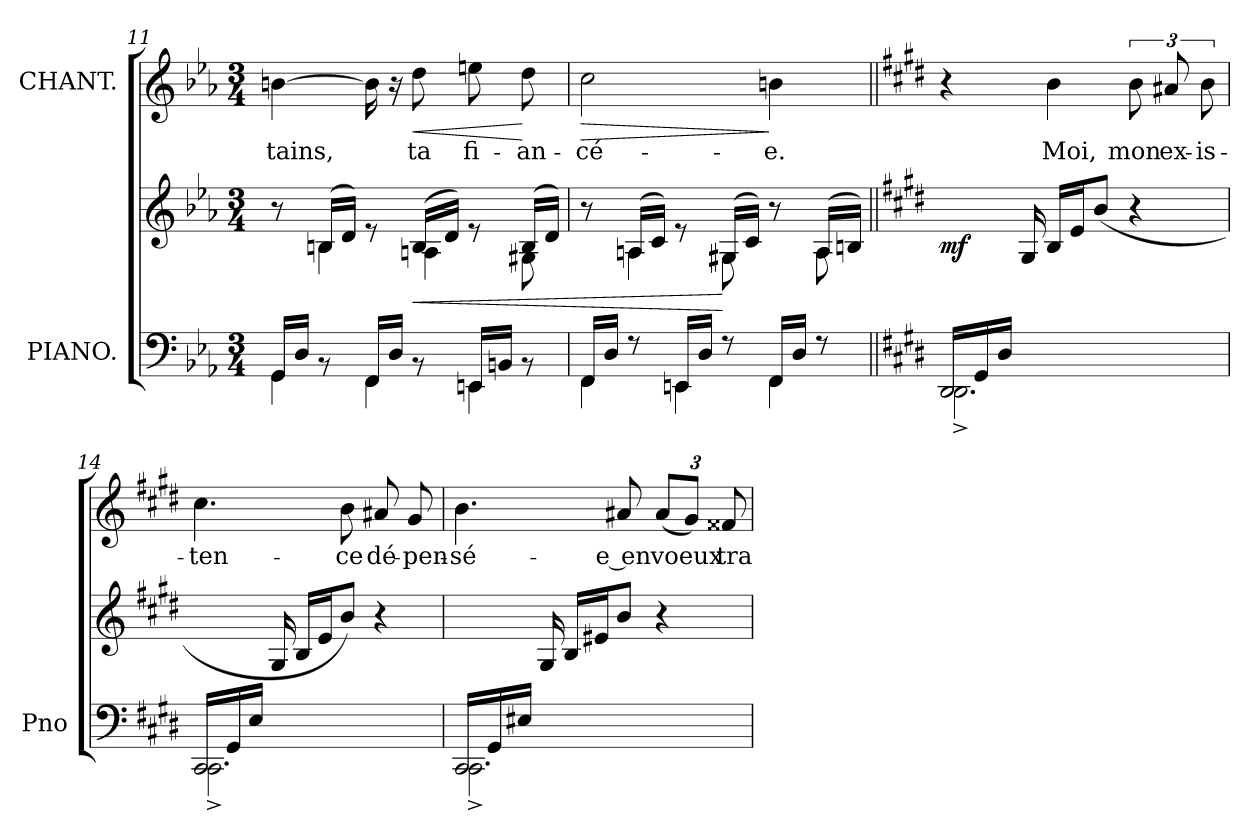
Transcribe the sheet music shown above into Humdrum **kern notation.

**kern	**kern	**dynam	**kern	**text	**dynam
*part2	*part2	*part2	*part1	*part1	*part1
*staff3	*staff2	*staff2/3	*staff1	*staff1	*staff1
*I"PIANO.	*	*	*I"CHANT.	*	*
*I'Pno	*	*	*	*	*
*clefF4	*clefG2	*	*clefG2	*	*
*k[b-e-a-]	*k[b-e-a-]	*	*k[b-e-a-]	*	*
*M3/4	*M3/4	*	*M3/4	*	*
=11	=11	=11	=11	=11	=11
*^	*^	*	*	*	*
!	!	!	!	!	!	!LO:LY:b	!
16GG/LL	4GG\	8r	8ryy	.	[4bn\	-tains,	.
16D/JJ	.	.	.	.	.	.	.
8rBB	.	(<16Bn/LL	4B\	.	.	.	.
.	.	16d/JJ)	.	.	.	.	.
*	*	*	*	*	*MM66	*	*
16FF/LL	4FF\	8re	.	.	16b\]	.	.
16D/JJ	.	.	.	.	16r	.	.
!	!	!	!	!LO:HP:b	!	!LO:LY:b	!LO:HP:b
8rBB	.	(<16B/LL	4An\	<	8dd\	ta	<
.	.	16d/JJ)	.	.	.	.	.
!	!	!	!	!	!	!LO:LY:b	!
16EEn/LL	4EE\	8re	.	.	8een\	fi-	.
16BBn/JJ	.	.	.	.	.	.	.
!	!	!	!	!	!	!LO:LY:b	!
8rBB	.	(<16B/LL	8G#X\	.	8dd\	-an-	[
.	.	16d/JJ)	.	.	.	.	.
!!LO:LB:g=z
=12	=12	=12	=12	=12	=12	=12	=12
!	!	!	!	!	!	!LO:LY:b	!LO:HP:b
16FF/LL	4FF\	8r	8ryy	.	2cc\	-cé-	>
16D/JJ	.	.	.	.	.	.	.
8r	.	(<16An/LL	4A\	.	.	.	.
.	.	16c/JJ)	.	.	.	.	.
16EEn/LL	4EE\	8re	.	.	.	.	.
16D/JJ	.	.	.	.	.	.	.
8r	.	(<16G#X/LL	8G#\	[	.	.	.
.	.	16c/JJ)	.	.	.	.	.
!	!	!	!	!	!	!LO:LY:b	!
16FF/LL	4FF\	8r	8ryy	.	4bn\	-e.	]
16D/JJ	.	.	.	.	.	.	.
8r	.	(<16A/LL	8A\	.	.	.	.
.	.	16Bn/JJ)	.	.	.	.	.
*	*	*v	*v	*	*	*	*
=13||	=13||	=13||	=13||	=13||	=13||	=13||
*k[f#c#g#d#]	*	*k[f#c#g#d#]	*	*k[f#c#g#d#]	*	*
!LO:N:head=open	!	!	!LO:DY:b	!	!	!
16DD#/LL	(<2.DD#^\	8.ryy	mf	4r	.	.
16GG#/	.	.	.	.	.	.
16D#/JJ	.	.	.	.	.	.
16ryy	.	16G#/	.	.	.	.
!	!	!	!	!	!LO:LY:b	!
4.ryy	.	16B/LL	.	4b\	Moi,	.
.	.	16e/J	.	.	.	.
.	.	(8b/J	.	.	.	.
!	!	!	!	!	!LO:LY:b	!
.	.	4r	.	12b\	mon	.
!	!	!	!	!	!LO:LY:b	!
.	.	.	.	12a#X/	ex-	.
8ryy	.	.	.	.	.	.
!	!	!	!	!	!LO:LY:b	!
.	.	.	.	12b\	-is-	.
=14	=14	=14	=14	=14	=14	=14
!LO:N:head=open	!	!	!	!	!LO:LY:b	!
16CC#/LL	(<2.CC#^\	8.ryy	.	4.cc#\	-ten-	.
16GG#/	.	.	.	.	.	.
16E/JJ	.	.	.	.	.	.
16ryy	.	16G#/	.	.	.	.
4.ryy	.	16B/LL	.	.	.	.
.	.	16e/J	.	.	.	.
!	!	!	!	!	!LO:LY:b	!
.	.	8b/J)	.	8b\	-ce	.
!	!	!	!	!	!LO:LY:b	!
.	.	4r	.	8a#X/	dé-	.
!	!	!	!	!	!LO:LY:b	!
8ryy	.	.	.	8g#/	-pen-	.
!!LO:LB:g=z
=15	=15	=15	=15	=15	=15	=15
!LO:N:head=open	!	!	!	!	!LO:LY:b	!
16CC#/LL	2.CC#^\	8.ryy	.	4.b\	-sé-	.
16GG#/	.	.	.	.	.	.
16E#X/JJ	.	.	.	.	.	.
16ryy	.	16G#/	.	.	.	.
4.ryy	.	16B/LL	.	.	.	.
.	.	16e#X/J	.	.	.	.
!	!	!	!	!	!LO:LY:b	!
.	.	8b/J)	.	8a#X/	-e en	.
*	*	*	*	*Xbrackettup	*	*
!	!	!	!	!	!LO:LY:b	!
.	.	4r	.	(<12a#/L	voeux	.
.	.	.	.	12g#/J)	.	.
8ryy	.	.	.	.	.	.
!	!	!	!	!	!LO:LY:b	!
.	.	.	.	12f##X/	tra-	.
*v	*v	*	*	*	*	*
=	=	=	=	=	=
*-	*-	*-	*-	*-	*-
